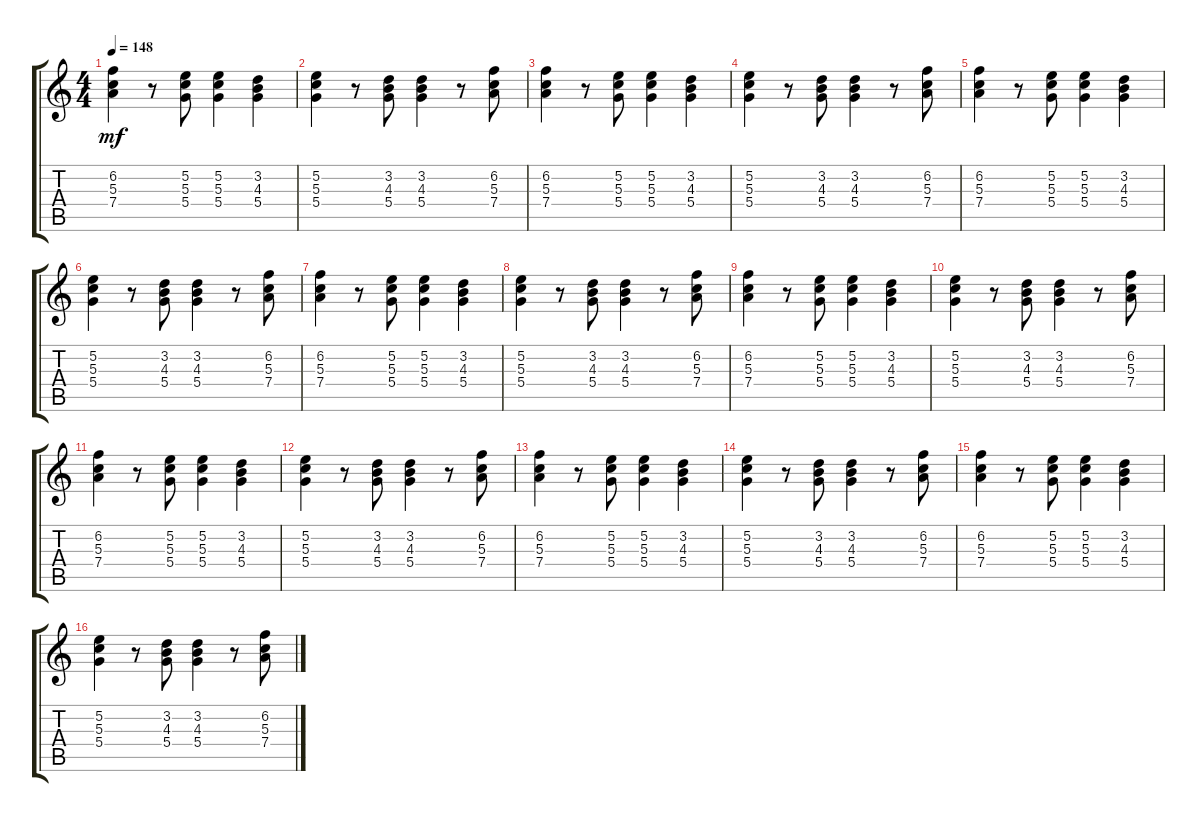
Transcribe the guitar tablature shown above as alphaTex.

\track "" {instrument distortionguitar}
\staff {score tabs}
\tuning (E4 B3 G3 D3 A2 E2) {hide}
\ts (4 4)
\tempo 148
\clef g2
\ks c
(6.2 5.3 7.4).4{dy mf} r.8 (5.2 5.3 5.4).8 (5.2 5.3 5.4).4 (3.2 4.3 5.4).4 |
(5.2 5.3 5.4).4 r.8 (3.2 4.3 5.4).8 (3.2 4.3 5.4).4 r.8 (6.2 5.3 7.4).8 |
(6.2 5.3 7.4).4 r.8 (5.2 5.3 5.4).8 (5.2 5.3 5.4).4 (3.2 4.3 5.4).4 |
(5.2 5.3 5.4).4 r.8 (3.2 4.3 5.4).8 (3.2 4.3 5.4).4 r.8 (6.2 5.3 7.4).8 |
(6.2 5.3 7.4).4 r.8 (5.2 5.3 5.4).8 (5.2 5.3 5.4).4 (3.2 4.3 5.4).4 |
(5.2 5.3 5.4).4 r.8 (3.2 4.3 5.4).8 (3.2 4.3 5.4).4 r.8 (6.2 5.3 7.4).8 |
(6.2 5.3 7.4).4 r.8 (5.2 5.3 5.4).8 (5.2 5.3 5.4).4 (3.2 4.3 5.4).4 |
(5.2 5.3 5.4).4 r.8 (3.2 4.3 5.4).8 (3.2 4.3 5.4).4 r.8 (6.2 5.3 7.4).8 |
(6.2 5.3 7.4).4 r.8 (5.2 5.3 5.4).8 (5.2 5.3 5.4).4 (3.2 4.3 5.4).4 |
(5.2 5.3 5.4).4 r.8 (3.2 4.3 5.4).8 (3.2 4.3 5.4).4 r.8 (6.2 5.3 7.4).8 |
(6.2 5.3 7.4).4 r.8 (5.2 5.3 5.4).8 (5.2 5.3 5.4).4 (3.2 4.3 5.4).4 |
(5.2 5.3 5.4).4 r.8 (3.2 4.3 5.4).8 (3.2 4.3 5.4).4 r.8 (6.2 5.3 7.4).8 |
(6.2 5.3 7.4).4 r.8 (5.2 5.3 5.4).8 (5.2 5.3 5.4).4 (3.2 4.3 5.4).4 |
(5.2 5.3 5.4).4 r.8 (3.2 4.3 5.4).8 (3.2 4.3 5.4).4 r.8 (6.2 5.3 7.4).8 |
(6.2 5.3 7.4).4 r.8 (5.2 5.3 5.4).8 (5.2 5.3 5.4).4 (3.2 4.3 5.4).4 |
(5.2 5.3 5.4).4 r.8 (3.2 4.3 5.4).8 (3.2 4.3 5.4).4 r.8 (6.2 5.3 7.4).8
